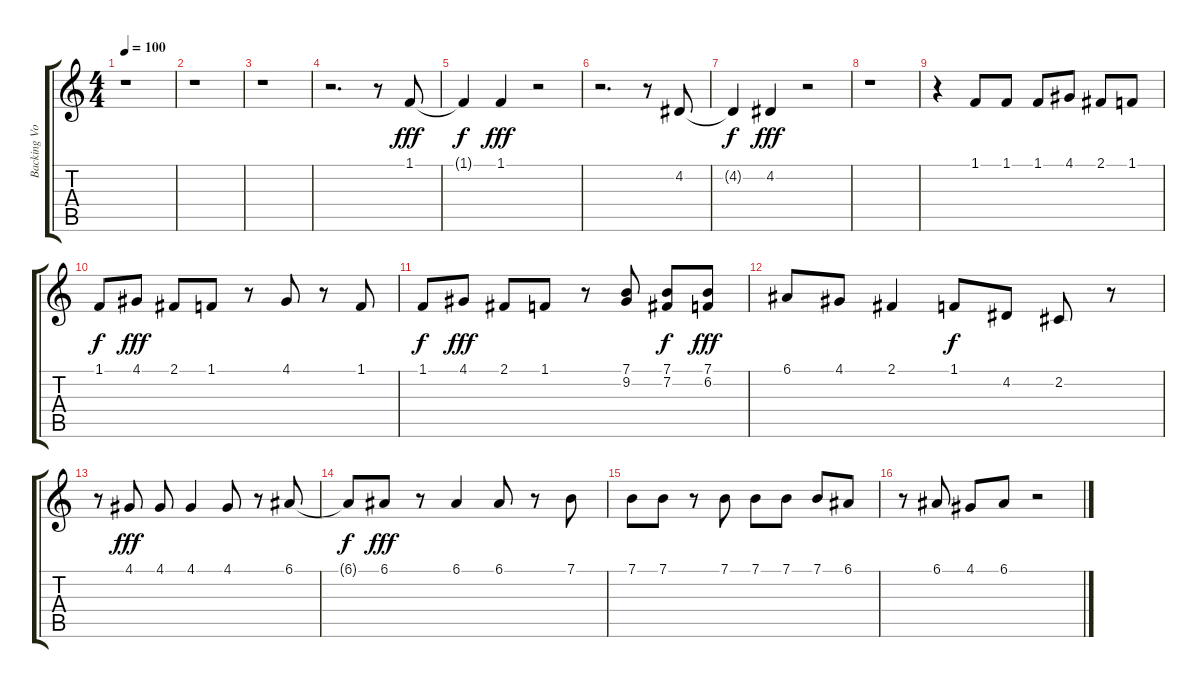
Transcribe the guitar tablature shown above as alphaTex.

\track ("Backing Vocals" "Backing Vo") {instrument brightacousticpiano}
\staff {score tabs}
\tuning (E4 B3 G3 D3 A2 E2) {hide}
\ts (4 4)
\tempo 100
\clef g2
\ks c
r.1{dy fff} |
r.1 |
r.1 |
r.2{d} r.8 1.1.8 |
1.1{t}.4{dy f} 1.1.4{dy fff} r.2 |
r.2{d} r.8 4.2.8 |
4.2{t}.4{dy f} 4.2.4{dy fff} r.2 |
r.1 |
r.4 1.1.8 1.1.8 1.1.8 4.1.8 2.1.8 1.1.8 |
1.1.8{dy f} 4.1.8{dy fff} 2.1.8 1.1.8 r.8 4.1.8 r.8 1.1.8 |
1.1.8{dy f} 4.1.8{dy fff} 2.1.8 1.1.8 r.8 (7.1 9.2).8 (7.1 7.2).8{dy f} (7.1 6.2).8{dy fff} |
6.1.8 4.1.8 2.1.4 1.1.8{dy f} 4.2.8 2.2.8 r.8 |
r.8 4.1.8{dy fff} 4.1.8 4.1.4 4.1.8 r.8 6.1.8 |
6.1{t}.8{dy f} 6.1.8{dy fff} r.8 6.1.4 6.1.8 r.8 7.1.8 |
7.1.8 7.1.8 r.8 7.1.8 7.1.8 7.1.8 7.1.8 6.1.8 |
r.8 6.1.8 4.1.8 6.1.8 r.2
